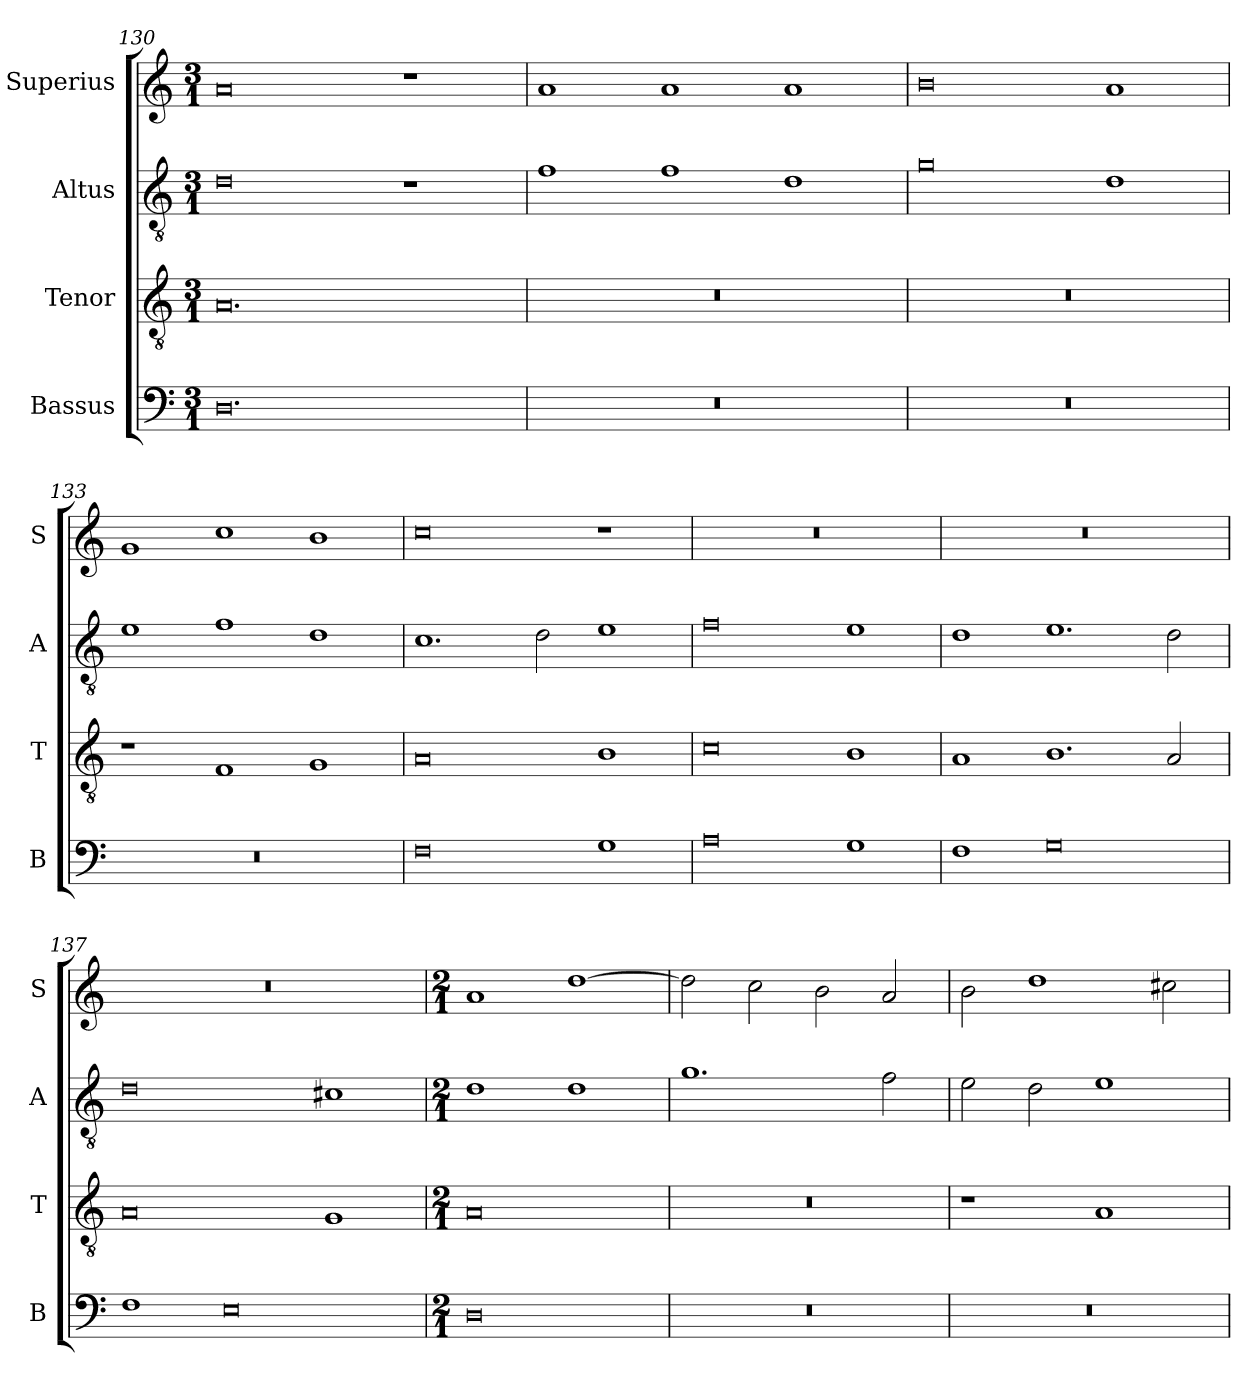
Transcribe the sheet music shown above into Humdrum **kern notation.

**kern	**kern	**kern	**kern
*part4	*part3	*part2	*part1
*staff4	*staff3	*staff2	*staff1
*I"Bassus	*I"Tenor	*I"Altus	*I"Superius
*I'B	*I'T	*I'A	*I'S
*clefF4	*clefGv2	*clefGv2	*clefG2
*k[]	*k[]	*k[]	*k[]
*C:	*C:	*C:	*C:
*M3/1	*M3/1	*M3/1	*M3/1
=130	=130	=130	=130
0.D	0.A	0d	0a
.	.	1r	1r
=131	=131	=131	=131
1%3r	1%3r	1f	1a
.	.	1f	1a
.	.	1d	1a
=132	=132	=132	=132
1%3r	1%3r	0g	0b
.	.	1d	1a
=133	=133	=133	=133
1%3r	1r	1e	1g
.	1F	1f	1cc
.	1G	1d	1b
=134	=134	=134	=134
0F	0A	1.c	0cc
.	.	2d	.
1G	1B	1e	1r
=135	=135	=135	=135
0A	0c	0f	1%3r
1G	1B	1e	.
=136	=136	=136	=136
1F	1A	1d	1%3r
0G	1.B	1.e	.
.	2A	2d	.
=137	=137	=137	=137
1F	0A	0d	1%3r
0E	.	.	.
.	1G	1c#X	.
=	=	=	=
*M2/1	*M2/1	*M2/1	*M2/1
0D	0A	1d	1a
.	.	1d	[1dd
=138	=138	=138	=138
0r	0r	1.g	2dd]
.	.	.	2cc
.	.	.	2b
.	.	2f	2a
=139	=139	=139	=139
0r	1r	2e	2b
.	.	2d	1dd
.	1A	1e	.
.	.	.	2cc#X
=	=	=	=
*-	*-	*-	*-
